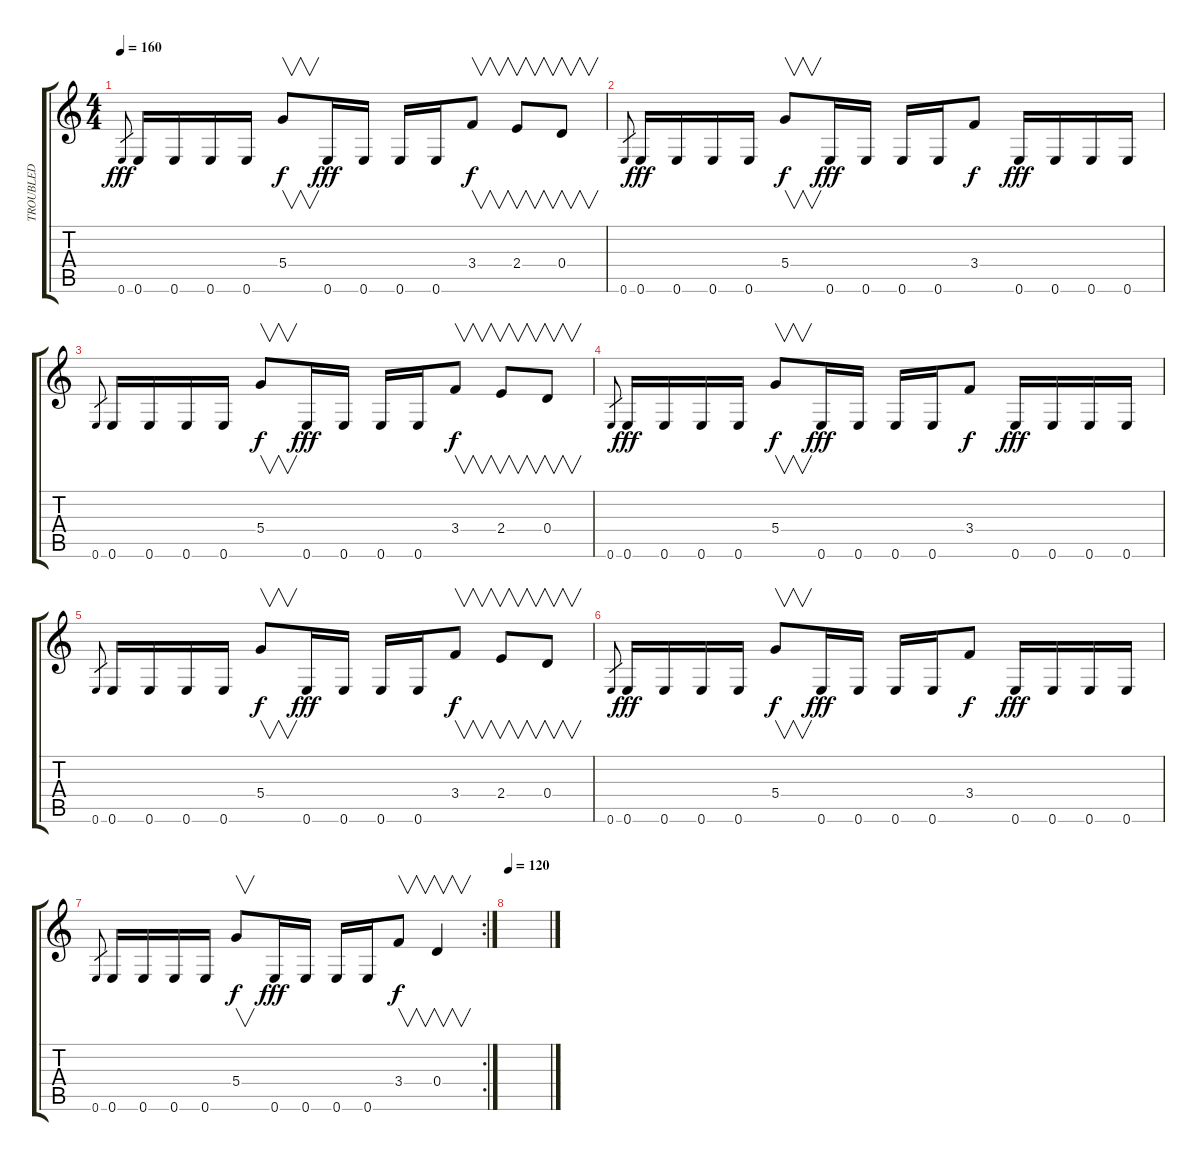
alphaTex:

\track ("TROUBLED" "TROUBLED") {instrument electricbassfinger}
\staff {score tabs}
\tuning (E4 B3 G3 D3 A2 E2) {hide}
\ts (4 4)
\tempo 160
\clef g2
\ks c
0.6.8{gr dy fff} 0.6.16 0.6.16 0.6.16 0.6.16 5.4.8{v dy f} 0.6.16{dy fff} 0.6.16 0.6.16 0.6.16 3.4.8{v dy f} 2.4.8{v} 0.4.8{v} |
0.6.8{gr} 0.6.16{dy fff} 0.6.16 0.6.16 0.6.16 5.4.8{v dy f} 0.6.16{dy fff} 0.6.16 0.6.16 0.6.16 3.4.8{dy f} 0.6.16{dy fff} 0.6.16 0.6.16 0.6.16 |
0.6.8{gr} 0.6.16 0.6.16 0.6.16 0.6.16 5.4.8{v dy f} 0.6.16{dy fff} 0.6.16 0.6.16 0.6.16 3.4.8{v dy f} 2.4.8{v} 0.4.8{v} |
0.6.8{gr} 0.6.16{dy fff} 0.6.16 0.6.16 0.6.16 5.4.8{v dy f} 0.6.16{dy fff} 0.6.16 0.6.16 0.6.16 3.4.8{dy f} 0.6.16{dy fff} 0.6.16 0.6.16 0.6.16 |
0.6.8{gr} 0.6.16 0.6.16 0.6.16 0.6.16 5.4.8{v dy f} 0.6.16{dy fff} 0.6.16 0.6.16 0.6.16 3.4.8{v dy f} 2.4.8{v} 0.4.8{v} |
0.6.8{gr} 0.6.16{dy fff} 0.6.16 0.6.16 0.6.16 5.4.8{v dy f} 0.6.16{dy fff} 0.6.16 0.6.16 0.6.16 3.4.8{dy f} 0.6.16{dy fff} 0.6.16 0.6.16 0.6.16 |
\rc 2
0.6.8{gr} 0.6.16 0.6.16 0.6.16 0.6.16 5.4.8{v dy f} 0.6.16{dy fff} 0.6.16 0.6.16 0.6.16 3.4.8{v dy f} 0.4.4{v} |
\tempo 120
